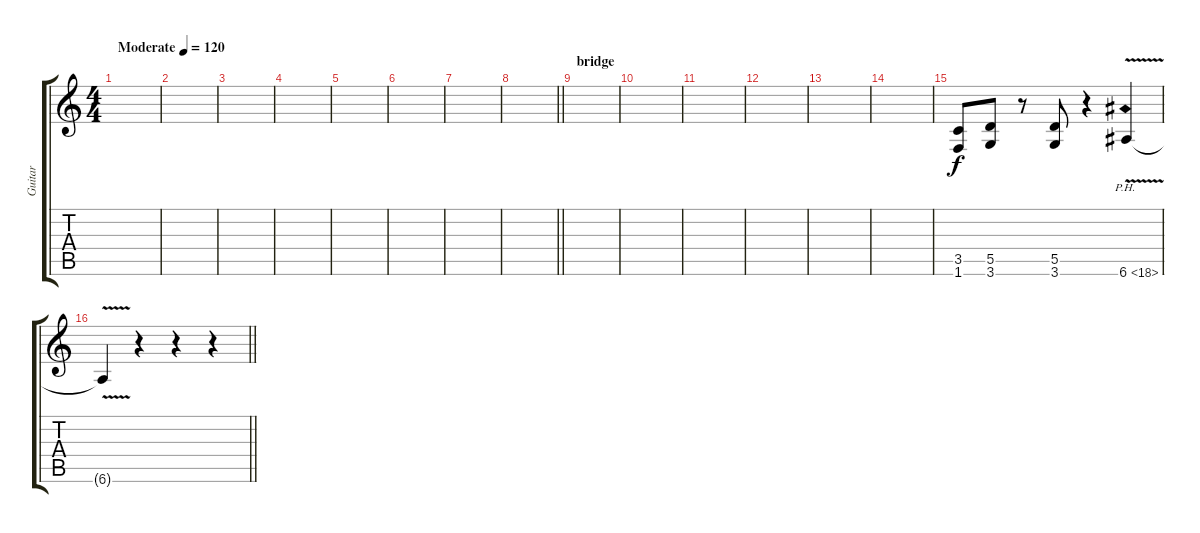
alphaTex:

\track ("Guitar" "Guitar") {instrument overdrivenguitar}
\staff {score tabs}
\tuning (E4 B3 G3 D3 A2 E2) {hide}
\ts (4 4)
\tempo (120 "Moderate")
\tempo 160
\tempo (120 "Moderate")
\clef g2
\ks c
|
|
|
|
|
|
|
\barLineRight lightlight
|
\section ("" "bridge")
|
|
|
|
|
|
(3.5 1.6).8 (5.5 3.6).8 r.8 (5.5 3.6).8 r.4 6.6{ph 12 v}.4 |
\barLineRight lightlight
6.6{t}.4 r.4 r.4 r.4
